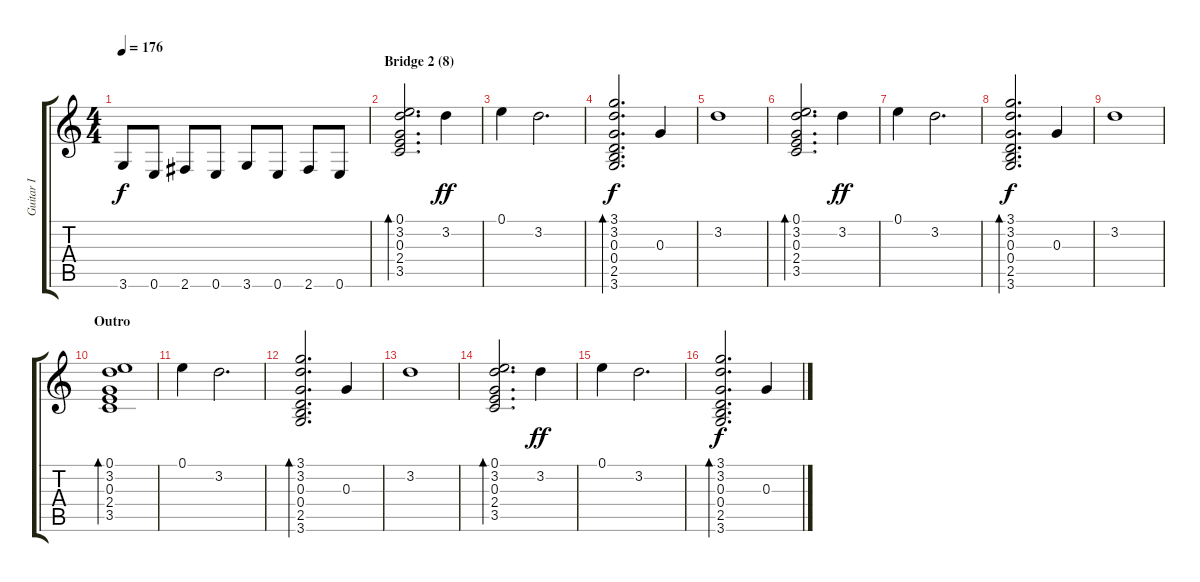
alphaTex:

\track ("Guitar I" "Guitar I") {instrument overdrivenguitar}
\staff {score tabs}
\tuning (E4 B3 G3 D3 A2 E2) {hide}
\ts (4 4)
\tempo 176
\clef g2
\ks c
3.6.8{dy f} 0.6.8 2.6.8 0.6.8 3.6.8 0.6.8 2.6.8 0.6.8 |
\section ("" "Bridge 2 (8)")
(0.1 3.2 0.3 2.4 3.5).2{d bd 240} 3.2.4{dy ff} |
0.1.4 3.2.2{d} |
(3.1 3.2 0.3 0.4 2.5 3.6).2{d bd 240 dy f} 0.3.4 |
3.2.1 |
(0.1 3.2 0.3 2.4 3.5).2{d bd 240} 3.2.4{dy ff} |
0.1.4 3.2.2{d} |
(3.1 3.2 0.3 0.4 2.5 3.6).2{d bd 240 dy f} 0.3.4 |
3.2.1 |
\section ("" "Outro")
(0.1 3.2 0.3 2.4 3.5).1{bd 240} |
0.1.4 3.2.2{d} |
(3.1 3.2 0.3 0.4 2.5 3.6).2{d bd 240} 0.3.4 |
3.2.1 |
(0.1 3.2 0.3 2.4 3.5).2{d bd 240} 3.2.4{dy ff} |
0.1.4 3.2.2{d} |
(3.1 3.2 0.3 0.4 2.5 3.6).2{d bd 240 dy f} 0.3.4
